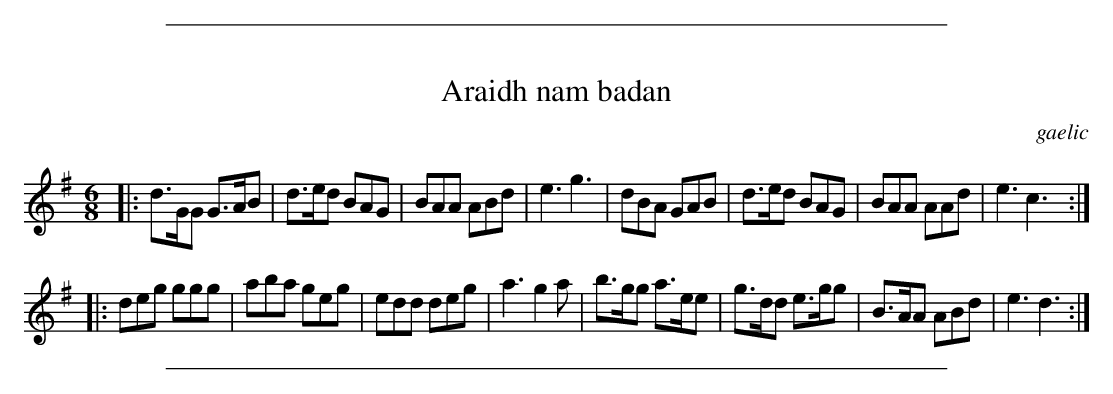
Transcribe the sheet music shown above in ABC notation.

X:1
T: Araidh nam badan
O: gaelic
M: 6/8
L: 1/8
K: G
|:\
d>GG G>AB | d>ed BAG | BAA ABd | e3 g3 |\
dBA GAB | d>ed BAG | BAA AAd| e3 c3 ::
deg ggg | aba geg | edd deg | a3 g2a |\
b>gg a>ee | g>dd e>gg | B>AA ABd | e3 d3 :|
